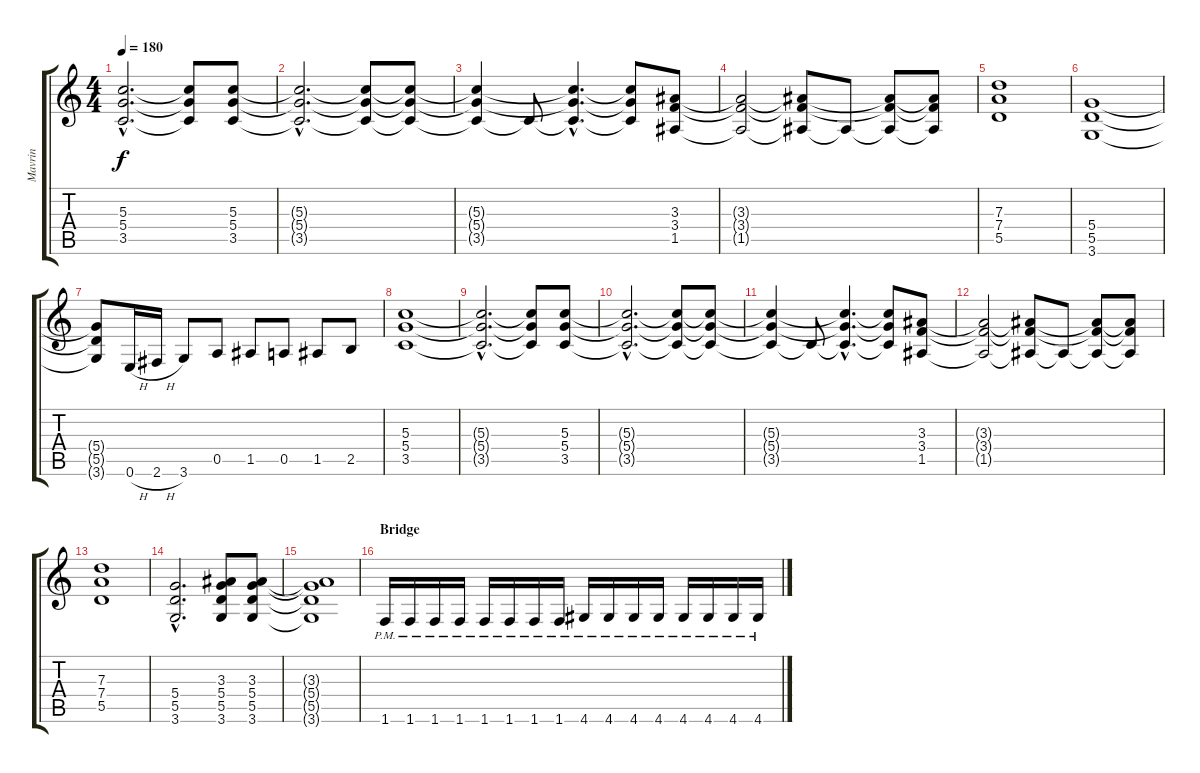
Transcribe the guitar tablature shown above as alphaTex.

\track ("Mavrin" "Mavrin") {instrument overdrivenguitar}
\staff {score tabs}
\tuning (E4 B3 G3 D3 A2 E2) {hide}
\ts (4 4)
\tempo 180
\clef g2
\ks c
(5.3{hac t} 5.4{hac t} 3.5{hac t}).2{d dy f} (5.3{t} 5.4{t} 3.5{t}).8 (5.3 5.4 3.5).8 |
(5.3{hac t} 5.4{hac t} 3.5{hac t}).2{d} (5.3{t} 5.4{t} 3.5{t}).8 (5.3{t} 5.4{t} 3.5{t}).8 |
(5.3{t} 5.4{t} 3.5{t}).4 3.5{t}.8 (5.3{hac t} 5.4{hac t} 3.5{hac t}).4{d} (5.3{t} 5.4{t} 3.5{t}).8 (3.3 3.4 1.5).8 |
(3.3{t} 3.4{t} 1.5{t}).2 (3.3{t} 3.4{t} 1.5{t}).8 1.5{t}.8 (3.3{t} 3.4{t} 1.5{t}).8 (3.3{t} 3.4{t} 1.5{t}).8 |
(7.3 7.4 5.5).1 |
(5.4 5.5 3.6).1 |
(5.4{t} 5.5{t} 3.6{t}).8 0.6{h}.16 2.6{h}.16 3.6.8 0.5.8 1.5.8 0.5.8 1.5.8 2.5.8 |
(5.3 5.4 3.5).1 |
(5.3{hac t} 5.4{hac t} 3.5{hac t}).2{d} (5.3{t} 5.4{t} 3.5{t}).8 (5.3 5.4 3.5).8 |
(5.3{hac t} 5.4{hac t} 3.5{hac t}).2{d} (5.3{t} 5.4{t} 3.5{t}).8 (5.3{t} 5.4{t} 3.5{t}).8 |
(5.3{t} 5.4{t} 3.5{t}).4 3.5{t}.8 (5.3{hac t} 5.4{hac t} 3.5{hac t}).4{d} (5.3{t} 5.4{t} 3.5{t}).8 (3.3 3.4 1.5).8 |
(3.3{t} 3.4{t} 1.5{t}).2 (3.3{t} 3.4{t} 1.5{t}).8 1.5{t}.8 (3.3{t} 3.4{t} 1.5{t}).8 (3.3{t} 3.4{t} 1.5{t}).8 |
(7.3 7.4 5.5).1 |
(5.4{hac} 5.5{hac} 3.6{hac}).2{d} (3.3 5.4 5.5 3.6).8 (3.3 5.4 5.5 3.6).8 |
(3.3{t} 5.4{t} 5.5{t} 3.6{t}).1 |
\section ("" "Bridge")
1.6{pm}.16 1.6{pm}.16 1.6{pm}.16 1.6{pm}.16 1.6{pm}.16 1.6{pm}.16 1.6{pm}.16 1.6{pm}.16 4.6{pm}.16 4.6{pm}.16 4.6{pm}.16 4.6{pm}.16 4.6{pm}.16 4.6{pm}.16 4.6{pm}.16 4.6{pm}.16
